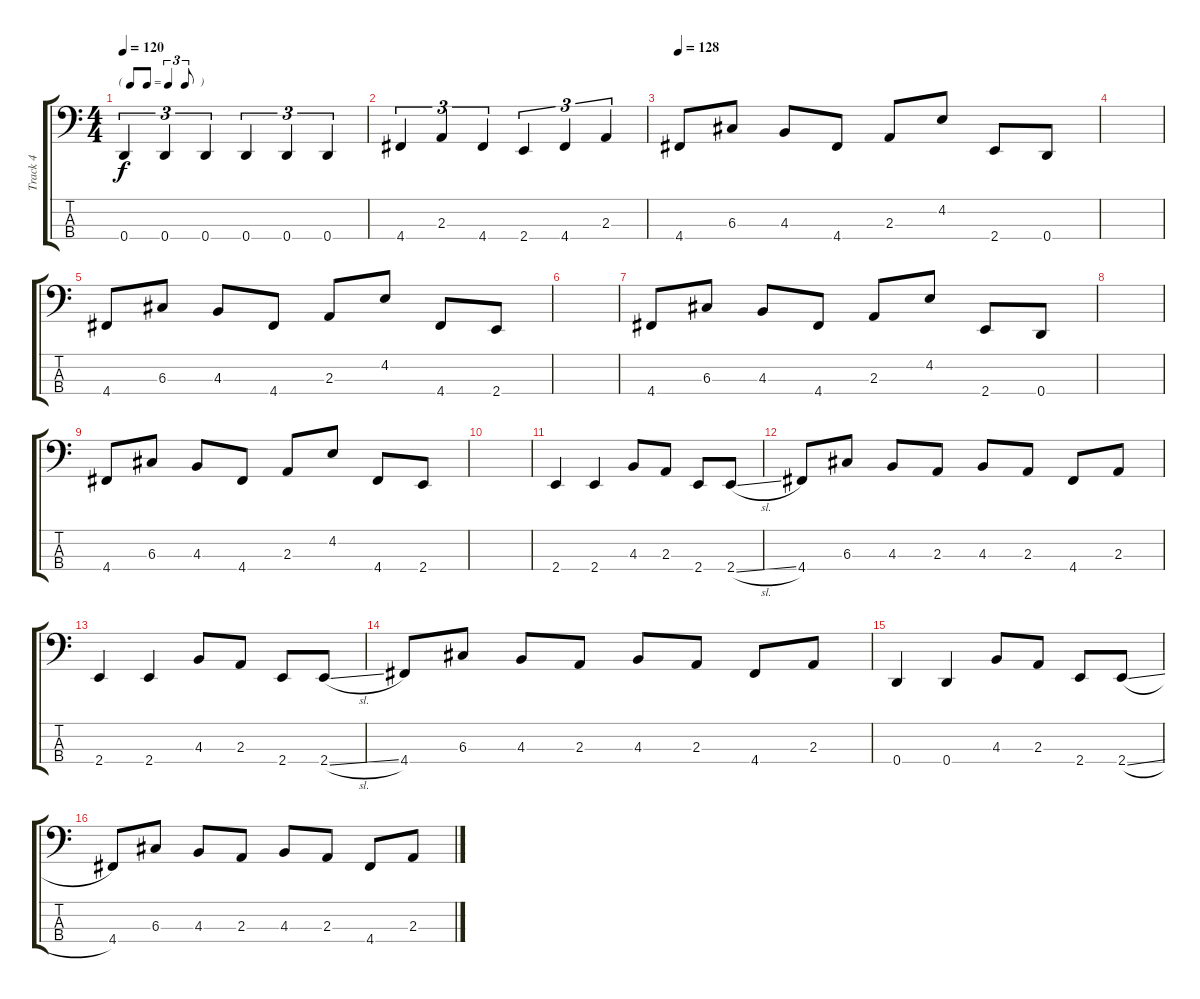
\track ("Track 4" "Track 4") {instrument electricbassfinger}
\staff {score tabs}
\tuning (F2 C2 G1 D1) {hide}
\ts (4 4)
\tf triplet8th
\tempo 120
\clef f4
\ks c
0.4.4{tu (3 2) dy f} 0.4.4{tu (3 2)} 0.4.4{tu (3 2)} 0.4.4{tu (3 2)} 0.4.4{tu (3 2)} 0.4.4{tu (3 2)} |
4.4.4{tu (3 2)} 2.3.4{tu (3 2)} 4.4.4{tu (3 2)} 2.4.4{tu (3 2)} 4.4.4{tu (3 2)} 2.3.4{tu (3 2)} |
\tempo 128
4.4.8 6.3.8 4.3.8 4.4.8 2.3.8 4.2.8 2.4.8 0.4.8 |
|
4.4.8 6.3.8 4.3.8 4.4.8 2.3.8 4.2.8 4.4.8 2.4.8 |
|
4.4.8 6.3.8 4.3.8 4.4.8 2.3.8 4.2.8 2.4.8 0.4.8 |
|
4.4.8 6.3.8 4.3.8 4.4.8 2.3.8 4.2.8 4.4.8 2.4.8 |
|
2.4.4 2.4.4 4.3.8 2.3.8 2.4.8 2.4{sl}.8 |
4.4.8 6.3.8 4.3.8 2.3.8 4.3.8 2.3.8 4.4.8 2.3.8 |
2.4.4 2.4.4 4.3.8 2.3.8 2.4.8 2.4{sl}.8 |
4.4.8 6.3.8 4.3.8 2.3.8 4.3.8 2.3.8 4.4.8 2.3.8 |
0.4.4 0.4.4 4.3.8 2.3.8 2.4.8 2.4{sl}.8 |
4.4.8 6.3.8 4.3.8 2.3.8 4.3.8 2.3.8 4.4.8 2.3.8
